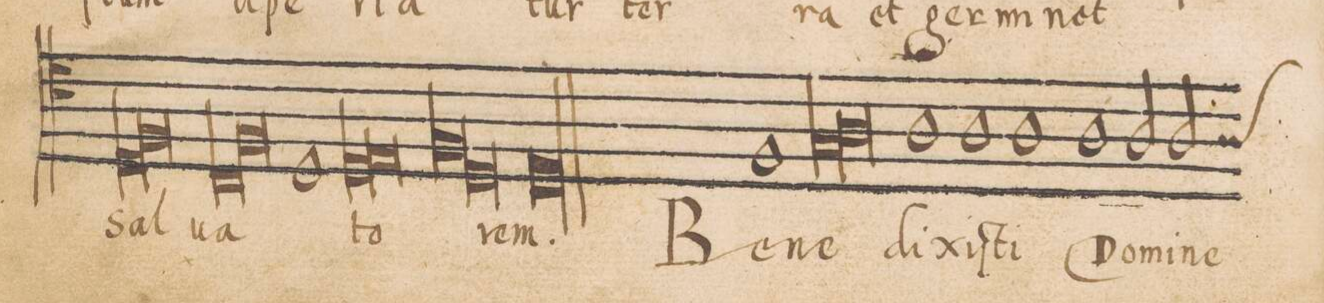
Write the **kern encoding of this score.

**kern	**text
*I"TENOR	*
*clefC4	*
*k[]	*
*met(C|)	*
*M2/1	*
*lig	*
1D	sal-
1F	.
*Xlig	*
=31-	=31-
*lig	*
1C	-ua-
1F	.
*Xlig	*
=32-	=32-
1D	.
*lig	*
1D	-to-
=33-	=33-
1E	.
*Xlig	*
*lig	*
1F	.
=34-	=34-
1D	.
*Xlig	*
[1Dl	-rem.
=35-	=35-
0D_	.
=36-	=36-
0D]	.
=37||	=37||
1F	Be-
*lig	*
1G	-ne-
=38-	=38-
1A	.
*Xlig	*
1A	-di-
=39-	=39-
1A	-xiſ-
1A	-ti
=40-	=40-
1A	Do-
2A/	-mi-
*custos:A	*
2A/	-ne
=41-	=41-
*-	*-
